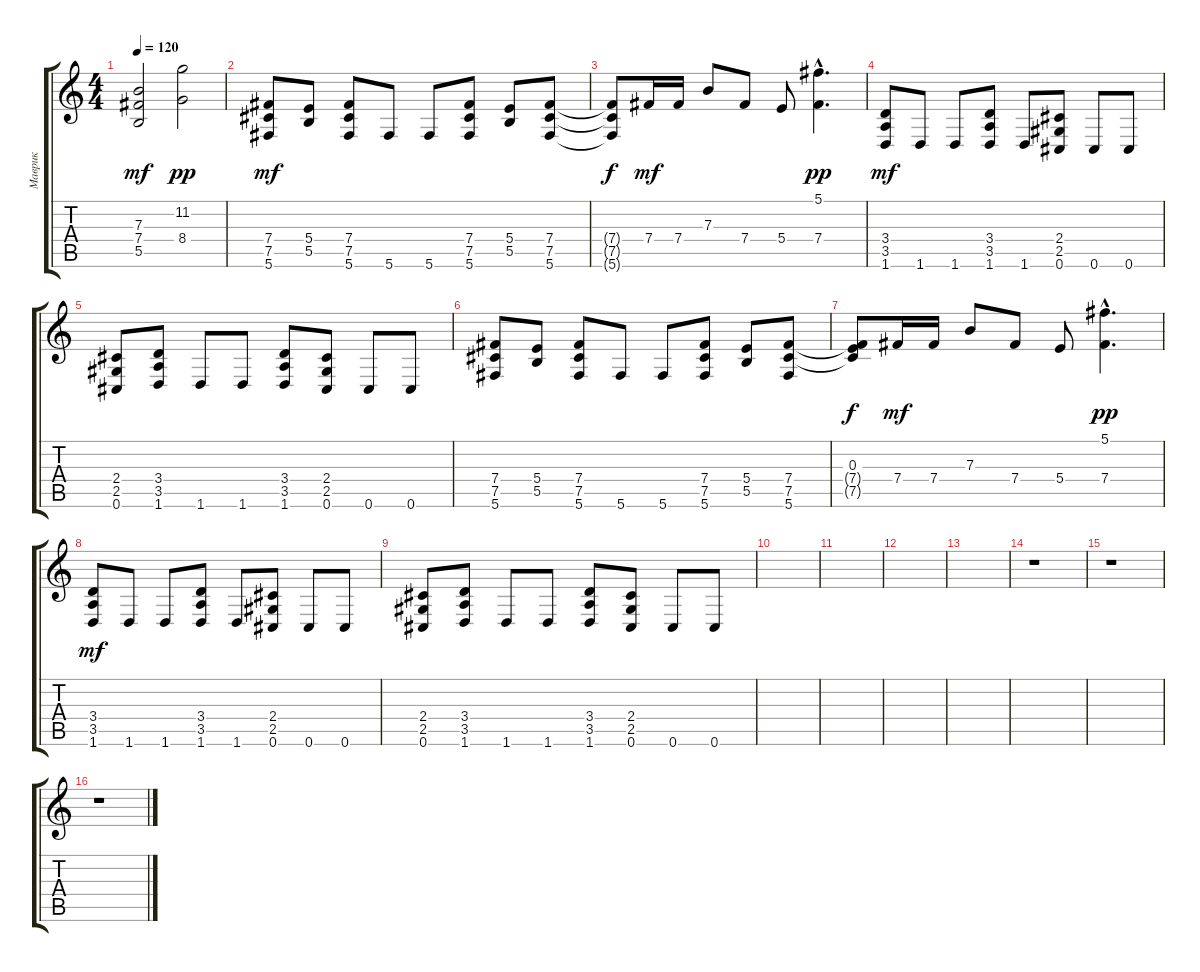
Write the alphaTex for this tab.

\track ("Маврик" "Маврик") {instrument distortionguitar}
\staff {score tabs}
\tuning (Db4 Ab3 E3 B2 Gb2 Db2) {hide}
\ts (4 4)
\tempo 120
\clef g2
\ks c
(7.3 7.4 5.5).2{dy mf} (11.2 8.4).2{dy pp} |
(7.4 7.5 5.6).8{dy mf} (5.4 5.5).8 (7.4 7.5 5.6).8 5.6.8 5.6.8 (7.4 7.5 5.6).8 (5.4 5.5).8 (7.4 7.5 5.6).8 |
(7.4{t} 7.5{t} 5.6{t}).8{dy f} 7.4.16{dy mf} 7.4.16 7.3.8 7.4.8 5.4.8 (5.1{hac} 7.4{hac}).4{d dy pp} |
(3.4 3.5 1.6).8{dy mf} 1.6.8 1.6.8 (3.4 3.5 1.6).8 1.6.8 (2.4 2.5 0.6).8 0.6.8 0.6.8 |
(2.4 2.5 0.6).8 (3.4 3.5 1.6).8 1.6.8 1.6.8 (3.4 3.5 1.6).8 (2.4 2.5 0.6).8 0.6.8 0.6.8 |
(7.4 7.5 5.6).8 (5.4 5.5).8 (7.4 7.5 5.6).8 5.6.8 5.6.8 (7.4 7.5 5.6).8 (5.4 5.5).8 (7.4 7.5 5.6).8 |
(0.3 7.4{t} 7.5{t}).8{dy f} 7.4.16{dy mf} 7.4.16 7.3.8 7.4.8 5.4.8 (5.1{hac} 7.4{hac}).4{d dy pp} |
(3.4 3.5 1.6).8{dy mf} 1.6.8 1.6.8 (3.4 3.5 1.6).8 1.6.8 (2.4 2.5 0.6).8 0.6.8 0.6.8 |
(2.4 2.5 0.6).8 (3.4 3.5 1.6).8 1.6.8 1.6.8 (3.4 3.5 1.6).8 (2.4 2.5 0.6).8 0.6.8 0.6.8 |
|
|
|
|
r.1 |
r.1 |
r.1
